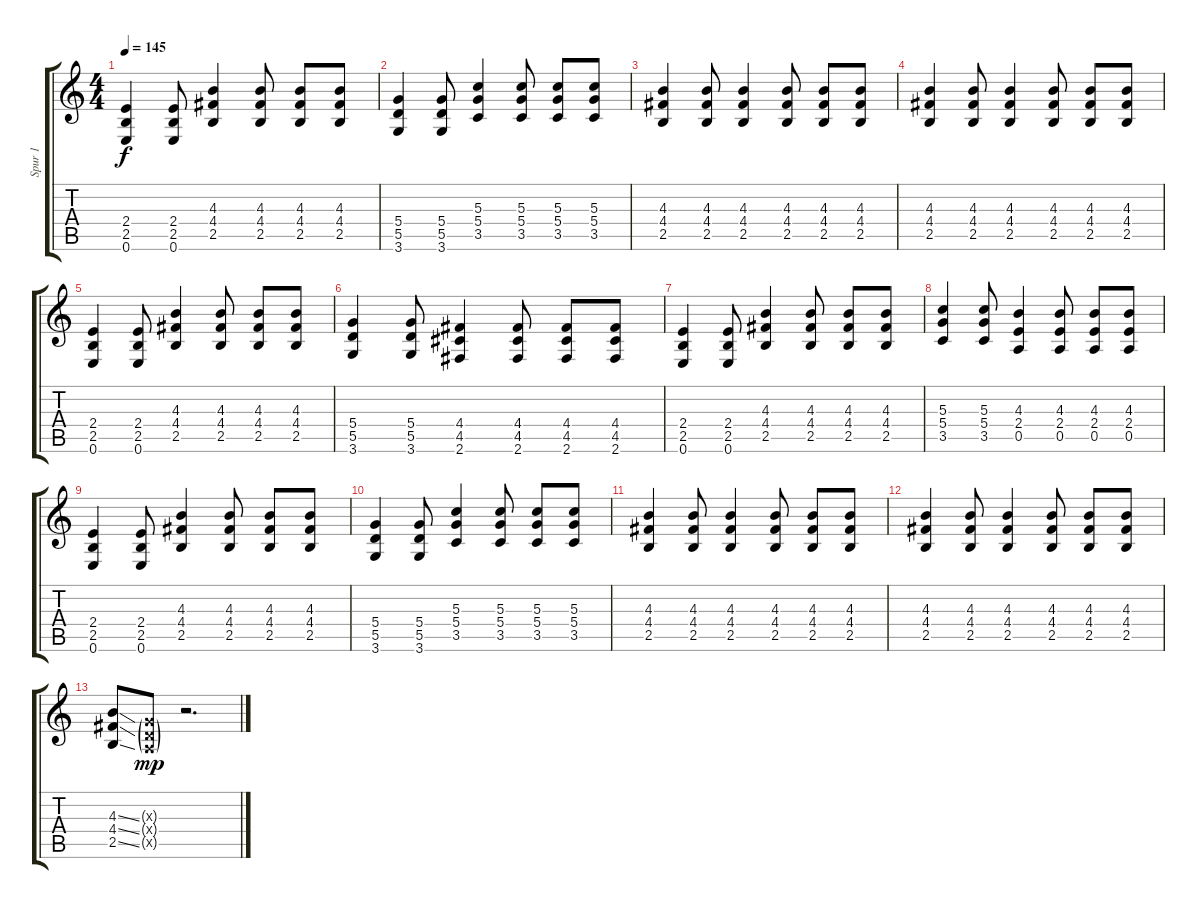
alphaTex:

\track ("Spur 1" "Spur 1") {instrument distortionguitar}
\staff {score tabs}
\tuning (E4 B3 G3 D3 A2 E2) {hide}
\ts (4 4)
\tempo 145
\clef g2
\ks c
(2.4 2.5 0.6).4{dy f} (2.4 2.5 0.6).8 (4.3 4.4 2.5).4 (4.3 4.4 2.5).8 (4.3 4.4 2.5).8 (4.3 4.4 2.5).8 |
(5.4 5.5 3.6).4 (5.4 5.5 3.6).8 (5.3 5.4 3.5).4 (5.3 5.4 3.5).8 (5.3 5.4 3.5).8 (5.3 5.4 3.5).8 |
(4.3 4.4 2.5).4 (4.3 4.4 2.5).8 (4.3 4.4 2.5).4 (4.3 4.4 2.5).8 (4.3 4.4 2.5).8 (4.3 4.4 2.5).8 |
(4.3 4.4 2.5).4 (4.3 4.4 2.5).8 (4.3 4.4 2.5).4 (4.3 4.4 2.5).8 (4.3 4.4 2.5).8 (4.3 4.4 2.5).8 |
(2.4 2.5 0.6).4 (2.4 2.5 0.6).8 (4.3 4.4 2.5).4 (4.3 4.4 2.5).8 (4.3 4.4 2.5).8 (4.3 4.4 2.5).8 |
(5.4 5.5 3.6).4 (5.4 5.5 3.6).8 (4.4 4.5 2.6).4 (4.4 4.5 2.6).8 (4.4 4.5 2.6).8 (4.4 4.5 2.6).8 |
(2.4 2.5 0.6).4 (2.4 2.5 0.6).8 (4.3 4.4 2.5).4 (4.3 4.4 2.5).8 (4.3 4.4 2.5).8 (4.3 4.4 2.5).8 |
(5.3 5.4 3.5).4 (5.3 5.4 3.5).8 (4.3 2.4 0.5).4 (4.3 2.4 0.5).8 (4.3 2.4 0.5).8 (4.3 2.4 0.5).8 |
(2.4 2.5 0.6).4 (2.4 2.5 0.6).8 (4.3 4.4 2.5).4 (4.3 4.4 2.5).8 (4.3 4.4 2.5).8 (4.3 4.4 2.5).8 |
(5.4 5.5 3.6).4 (5.4 5.5 3.6).8 (5.3 5.4 3.5).4 (5.3 5.4 3.5).8 (5.3 5.4 3.5).8 (5.3 5.4 3.5).8 |
(4.3 4.4 2.5).4 (4.3 4.4 2.5).8 (4.3 4.4 2.5).4 (4.3 4.4 2.5).8 (4.3 4.4 2.5).8 (4.3 4.4 2.5).8 |
(4.3 4.4 2.5).4 (4.3 4.4 2.5).8 (4.3 4.4 2.5).4 (4.3 4.4 2.5).8 (4.3 4.4 2.5).8 (4.3 4.4 2.5).8 |
(4.3{ss} 4.4{ss} 2.5{ss}).8 (0.3{g x} 0.4{g x} 0.5{g x}).8{dy mp} r.2{d}
